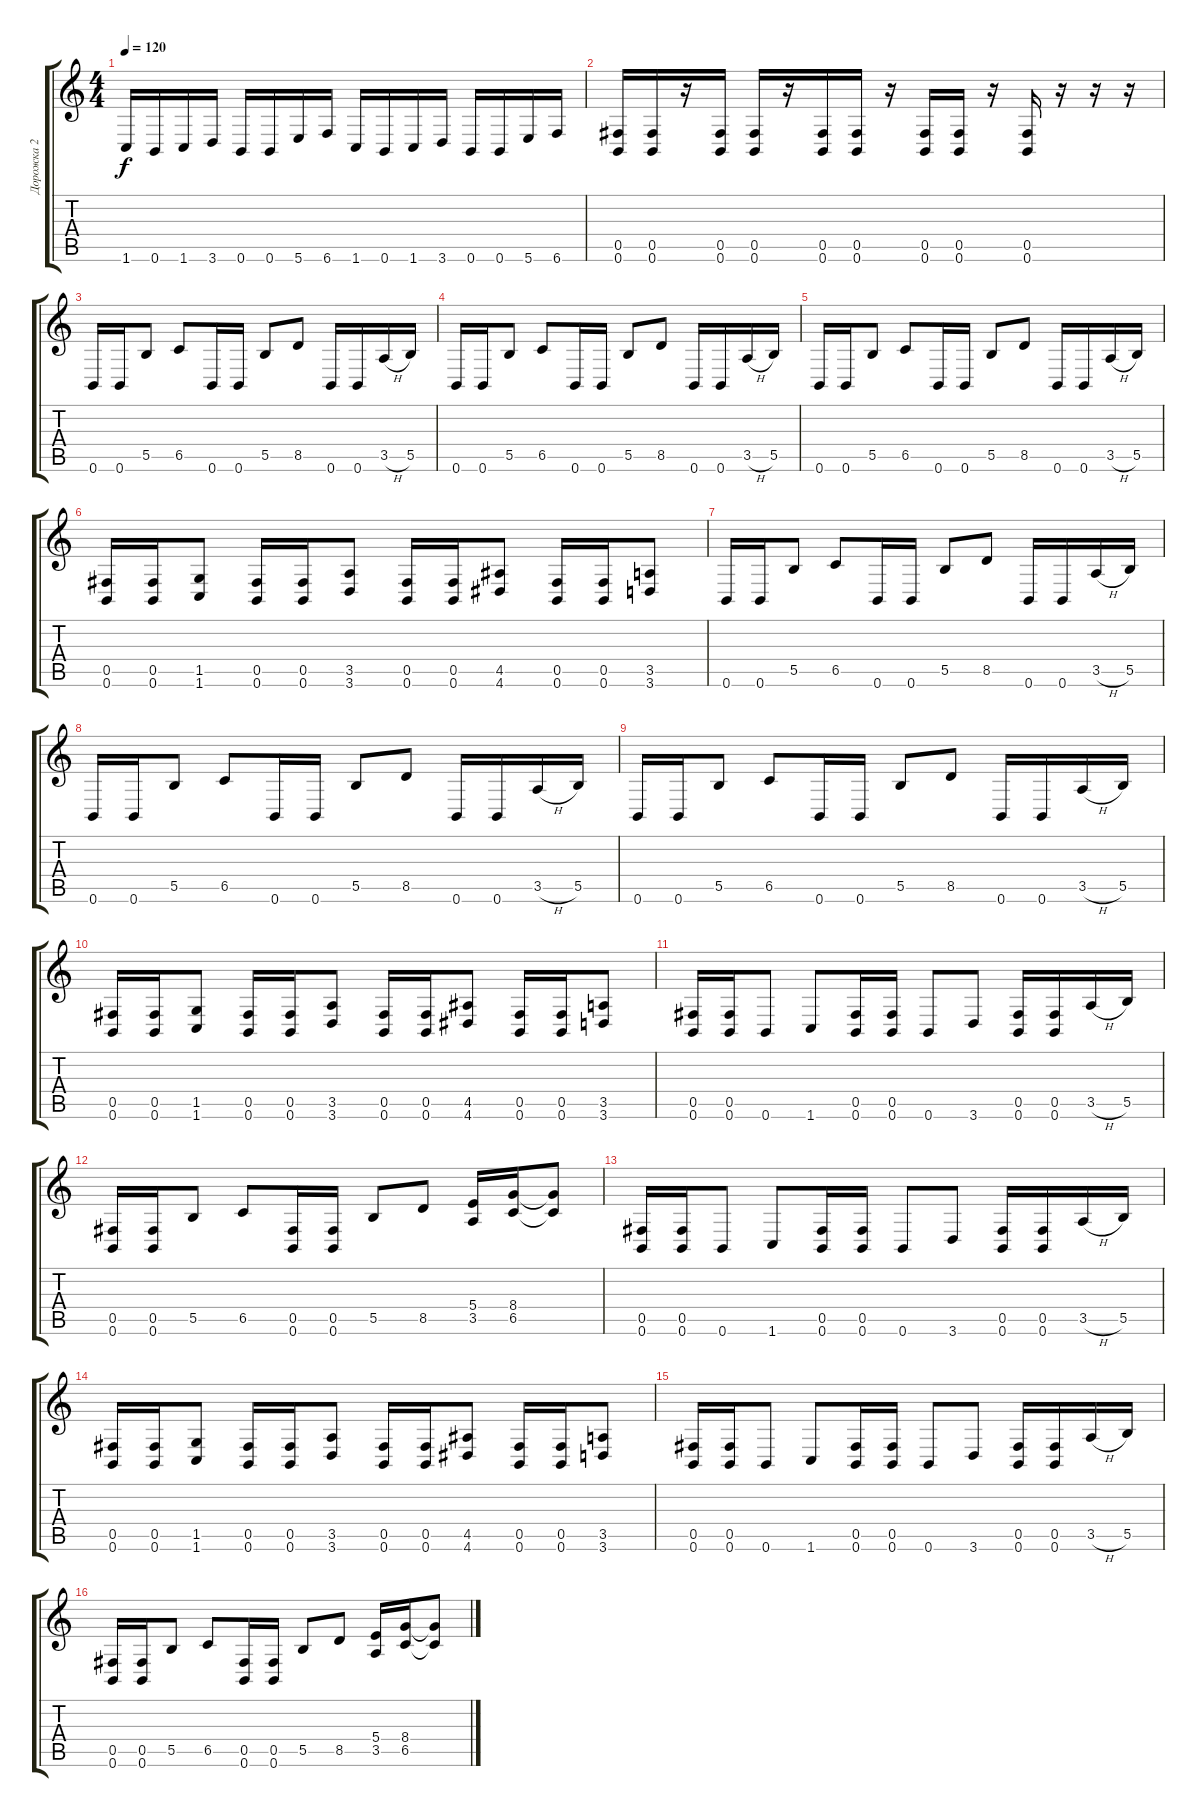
\track ("Дорожка 2" "Дорожка 2") {instrument distortionguitar}
\staff {score tabs}
\tuning (Db4 Ab3 E3 B2 Gb2 B1) {hide}
\ts (4 4)
\tempo 120
\clef g2
\ks c
1.6.16{dy f} 0.6.16 1.6.16 3.6.16 0.6.16 0.6.16 5.6.16 6.6.16 1.6.16 0.6.16 1.6.16 3.6.16 0.6.16 0.6.16 5.6.16 6.6.16 |
(0.5 0.6).16 (0.5 0.6).16 r.16 (0.5 0.6).16 (0.5 0.6).16 r.16 (0.5 0.6).16 (0.5 0.6).16 r.16 (0.5 0.6).16 (0.5 0.6).16 r.16 (0.5 0.6).16 r.16 r.16 r.16 |
0.6.16 0.6.16 5.5.8 6.5.8 0.6.16 0.6.16 5.5.8 8.5.8 0.6.16 0.6.16 3.5{h}.16 5.5.16 |
0.6.16 0.6.16 5.5.8 6.5.8 0.6.16 0.6.16 5.5.8 8.5.8 0.6.16 0.6.16 3.5{h}.16 5.5.16 |
0.6.16 0.6.16 5.5.8 6.5.8 0.6.16 0.6.16 5.5.8 8.5.8 0.6.16 0.6.16 3.5{h}.16 5.5.16 |
(0.5 0.6).16 (0.5 0.6).16 (1.5 1.6).8 (0.5 0.6).16 (0.5 0.6).16 (3.5 3.6).8 (0.5 0.6).16 (0.5 0.6).16 (4.5 4.6).8 (0.5 0.6).16 (0.5 0.6).16 (3.5 3.6).8 |
0.6.16 0.6.16 5.5.8 6.5.8 0.6.16 0.6.16 5.5.8 8.5.8 0.6.16 0.6.16 3.5{h}.16 5.5.16 |
0.6.16 0.6.16 5.5.8 6.5.8 0.6.16 0.6.16 5.5.8 8.5.8 0.6.16 0.6.16 3.5{h}.16 5.5.16 |
0.6.16 0.6.16 5.5.8 6.5.8 0.6.16 0.6.16 5.5.8 8.5.8 0.6.16 0.6.16 3.5{h}.16 5.5.16 |
(0.5 0.6).16 (0.5 0.6).16 (1.5 1.6).8 (0.5 0.6).16 (0.5 0.6).16 (3.5 3.6).8 (0.5 0.6).16 (0.5 0.6).16 (4.5 4.6).8 (0.5 0.6).16 (0.5 0.6).16 (3.5 3.6).8 |
(0.5 0.6).16 (0.5 0.6).16 0.6.8 1.6.8 (0.5 0.6).16 (0.5 0.6).16 0.6.8 3.6.8 (0.5 0.6).16 (0.5 0.6).16 3.5{h}.16 5.5.16 |
(0.5 0.6).16 (0.5 0.6).16 5.5.8 6.5.8 (0.5 0.6).16 (0.5 0.6).16 5.5.8 8.5.8 (5.4 3.5).16 (8.4 6.5).16 (8.4{t} 6.5{t}).8 |
(0.5 0.6).16 (0.5 0.6).16 0.6.8 1.6.8 (0.5 0.6).16 (0.5 0.6).16 0.6.8 3.6.8 (0.5 0.6).16 (0.5 0.6).16 3.5{h}.16 5.5.16 |
(0.5 0.6).16 (0.5 0.6).16 (1.5 1.6).8 (0.5 0.6).16 (0.5 0.6).16 (3.5 3.6).8 (0.5 0.6).16 (0.5 0.6).16 (4.5 4.6).8 (0.5 0.6).16 (0.5 0.6).16 (3.5 3.6).8 |
(0.5 0.6).16 (0.5 0.6).16 0.6.8 1.6.8 (0.5 0.6).16 (0.5 0.6).16 0.6.8 3.6.8 (0.5 0.6).16 (0.5 0.6).16 3.5{h}.16 5.5.16 |
(0.5 0.6).16 (0.5 0.6).16 5.5.8 6.5.8 (0.5 0.6).16 (0.5 0.6).16 5.5.8 8.5.8 (5.4 3.5).16 (8.4 6.5).16 (8.4{t} 6.5{t}).8
